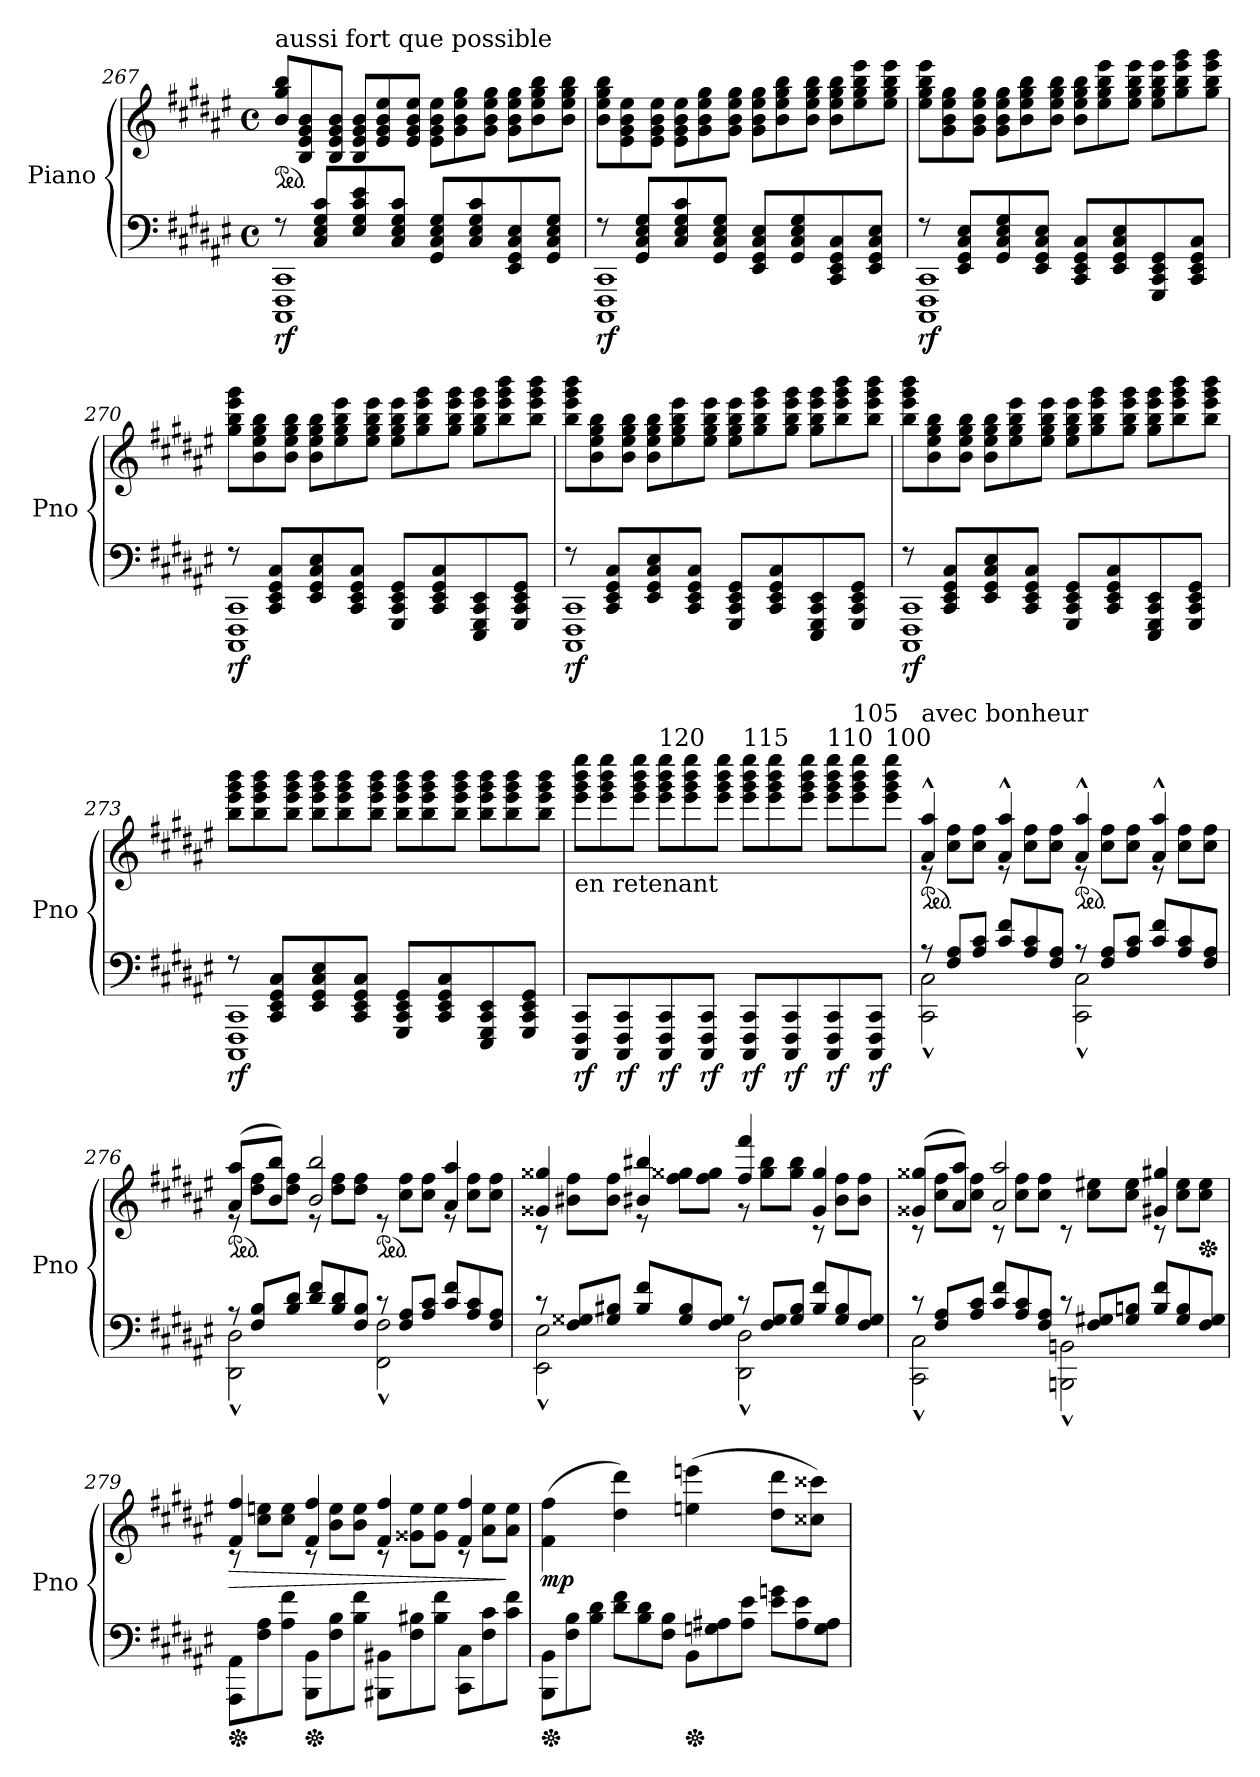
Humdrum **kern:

**kern	**kern	**dynam
*part1	*part1	*part1
*staff2	*staff1	*staff1/2
*I"Piano	*	*
*I'Pno	*	*
!!LO:PB:g=z
*clefF4	*clefG2	*
*k[f#c#g#d#a#e#]	*k[f#c#g#d#a#e#]	*
*F#:	*F#:	*
*M4/4	*M4/4	*
*met(c)	*met(c)	*
=267	=267	=267
*^	*	*
*	*	*ped	*
*	*	*Xtuplet	*
!	!	!LO:TX:a:t=aussi fort que possible	!
!	!	!	!LO:DY:b=2
8rF	1CCC# 1FFF# 1CC#	12b/ 12gg#/ 12bb/L	rf
.	.	12B/ 12e#/ 12g#/ 12b/	.
8C#/ 8E#/ 8G#/ 8c#/L	.	.	.
.	.	12B/ 12e#/ 12g#/ 12b/J	.
8E#/ 8G#/ 8c#/ 8e#/	.	12B/ 12e#/ 12g#/ 12b/L	.
.	.	12e#/ 12g#/ 12b/ 12ee#/	.
8C#/ 8E#/ 8G#/ 8c#/J	.	.	.
.	.	12e#/ 12g#/ 12b/ 12ee#/J	.
8GG#/ 8C#/ 8E#/ 8G#/L	.	12e#\ 12g#\ 12b\ 12ee#\L	.
.	.	12g#\ 12b\ 12ee#\ 12gg#\	.
8C#/ 8E#/ 8G#/ 8c#/	.	.	.
.	.	12g#\ 12b\ 12ee#\ 12gg#\J	.
8EE#/ 8GG#/ 8C#/ 8E#/	.	12g#\ 12b\ 12ee#\ 12gg#\L	.
.	.	12b\ 12ee#\ 12gg#\ 12bb\	.
8GG#/ 8C#/ 8E#/ 8G#/J	.	.	.
.	.	12b\ 12ee#\ 12gg#\ 12bb\J	.
=268	=268	=268	=268
!	!	!	!LO:DY:b=2
8rF	1CCC# 1FFF# 1CC#	12b\ 12ee#\ 12gg#\ 12bb\L	rf
.	.	12e#\ 12g#\ 12b\ 12ee#\	.
8GG#/ 8C#/ 8E#/ 8G#/L	.	.	.
.	.	12e#\ 12g#\ 12b\ 12ee#\J	.
8C#/ 8E#/ 8G#/ 8c#/	.	12e#\ 12g#\ 12b\ 12ee#\L	.
.	.	12g#\ 12b\ 12ee#\ 12gg#\	.
8GG#/ 8C#/ 8E#/ 8G#/J	.	.	.
.	.	12g#\ 12b\ 12ee#\ 12gg#\J	.
8EE#/ 8GG#/ 8C#/ 8E#/L	.	12g#\ 12b\ 12ee#\ 12gg#\L	.
.	.	12b\ 12ee#\ 12gg#\ 12bb\	.
8GG#/ 8C#/ 8E#/ 8G#/	.	.	.
.	.	12b\ 12ee#\ 12gg#\ 12bb\J	.
8CC#/ 8EE#/ 8GG#/ 8C#/	.	12b\ 12ee#\ 12gg#\ 12bb\L	.
.	.	12ee#\ 12gg#\ 12bb\ 12eee#\	.
8EE#/ 8GG#/ 8C#/ 8E#/J	.	.	.
.	.	12ee#\ 12gg#\ 12bb\ 12eee#\J	.
!!LO:PB:g=z
=269	=269	=269	=269
!	!	!	!LO:DY:b=2
8rF	1CCC# 1FFF# 1CC#	12ee#\ 12gg#\ 12bb\ 12eee#\L	rf
.	.	12g#\ 12b\ 12ee#\ 12gg#\	.
8EE#/ 8GG#/ 8C#/ 8E#/L	.	.	.
.	.	12g#\ 12b\ 12ee#\ 12gg#\J	.
8GG#/ 8C#/ 8E#/ 8G#/	.	12g#\ 12b\ 12ee#\ 12gg#\L	.
.	.	12b\ 12ee#\ 12gg#\ 12bb\	.
8EE#/ 8GG#/ 8C#/ 8E#/J	.	.	.
.	.	12b\ 12ee#\ 12gg#\ 12bb\J	.
8CC#/ 8EE#/ 8GG#/ 8C#/L	.	12b\ 12ee#\ 12gg#\ 12bb\L	.
.	.	12ee#\ 12gg#\ 12bb\ 12eee#\	.
8EE#/ 8GG#/ 8C#/ 8E#/	.	.	.
.	.	12ee#\ 12gg#\ 12bb\ 12eee#\J	.
8GGG#/ 8CC#/ 8EE#/ 8GG#/	.	12ee#\ 12gg#\ 12bb\ 12eee#\L	.
.	.	12gg#\ 12bb\ 12eee#\ 12ggg#\	.
8CC#/ 8EE#/ 8GG#/ 8C#/J	.	.	.
.	.	12gg#\ 12bb\ 12eee#\ 12ggg#\J	.
=270	=270	=270	=270
!	!	!	!LO:DY:b=2
8rF	1CCC# 1FFF# 1CC#	12gg#\ 12bb\ 12eee#\ 12ggg#\L	rf
.	.	12b\ 12ee#\ 12gg#\ 12bb\	.
8CC#/ 8EE#/ 8GG#/ 8C#/L	.	.	.
.	.	12b\ 12ee#\ 12gg#\ 12bb\J	.
8EE#/ 8GG#/ 8C#/ 8E#/	.	12b\ 12ee#\ 12gg#\ 12bb\L	.
.	.	12ee#\ 12gg#\ 12bb\ 12eee#\	.
8CC#/ 8EE#/ 8GG#/ 8C#/J	.	.	.
.	.	12ee#\ 12gg#\ 12bb\ 12eee#\J	.
8GGG#/ 8CC#/ 8EE#/ 8GG#/L	.	12ee#\ 12gg#\ 12bb\ 12eee#\L	.
.	.	12gg#\ 12bb\ 12eee#\ 12ggg#\	.
8CC#/ 8EE#/ 8GG#/ 8C#/	.	.	.
.	.	12gg#\ 12bb\ 12eee#\ 12ggg#\J	.
8EEE#/ 8GGG#/ 8CC#/ 8EE#/	.	12gg#\ 12bb\ 12eee#\ 12ggg#\L	.
.	.	12bb\ 12eee#\ 12ggg#\ 12bbb\	.
8GGG#/ 8CC#/ 8EE#/ 8GG#/J	.	.	.
.	.	12bb\ 12eee#\ 12ggg#\ 12bbb\J	.
!!LO:PB:g=z
=271	=271	=271	=271
!	!	!	!LO:DY:b=2
8rF	1CCC# 1FFF# 1CC#	12bb\ 12eee#\ 12ggg#\ 12bbb\L	rf
.	.	12b\ 12ee#\ 12gg#\ 12bb\	.
8CC#/ 8EE#/ 8GG#/ 8C#/L	.	.	.
.	.	12b\ 12ee#\ 12gg#\ 12bb\J	.
8EE#/ 8GG#/ 8C#/ 8E#/	.	12b\ 12ee#\ 12gg#\ 12bb\L	.
.	.	12ee#\ 12gg#\ 12bb\ 12eee#\	.
8CC#/ 8EE#/ 8GG#/ 8C#/J	.	.	.
.	.	12ee#\ 12gg#\ 12bb\ 12eee#\J	.
8GGG#/ 8CC#/ 8EE#/ 8GG#/L	.	12ee#\ 12gg#\ 12bb\ 12eee#\L	.
.	.	12gg#\ 12bb\ 12eee#\ 12ggg#\	.
8CC#/ 8EE#/ 8GG#/ 8C#/	.	.	.
.	.	12gg#\ 12bb\ 12eee#\ 12ggg#\J	.
8EEE#/ 8GGG#/ 8CC#/ 8EE#/	.	12gg#\ 12bb\ 12eee#\ 12ggg#\L	.
.	.	12bb\ 12eee#\ 12ggg#\ 12bbb\	.
8GGG#/ 8CC#/ 8EE#/ 8GG#/J	.	.	.
.	.	12bb\ 12eee#\ 12ggg#\ 12bbb\J	.
=272	=272	=272	=272
!	!	!	!LO:DY:b=2
8rF	1CCC# 1FFF# 1CC#	12bb\ 12eee#\ 12ggg#\ 12bbb\L	rf
.	.	12b\ 12ee#\ 12gg#\ 12bb\	.
8CC#/ 8EE#/ 8GG#/ 8C#/L	.	.	.
.	.	12b\ 12ee#\ 12gg#\ 12bb\J	.
8EE#/ 8GG#/ 8C#/ 8E#/	.	12b\ 12ee#\ 12gg#\ 12bb\L	.
.	.	12ee#\ 12gg#\ 12bb\ 12eee#\	.
8CC#/ 8EE#/ 8GG#/ 8C#/J	.	.	.
.	.	12ee#\ 12gg#\ 12bb\ 12eee#\J	.
8GGG#/ 8CC#/ 8EE#/ 8GG#/L	.	12ee#\ 12gg#\ 12bb\ 12eee#\L	.
.	.	12gg#\ 12bb\ 12eee#\ 12ggg#\	.
8CC#/ 8EE#/ 8GG#/ 8C#/	.	.	.
.	.	12gg#\ 12bb\ 12eee#\ 12ggg#\J	.
8EEE#/ 8GGG#/ 8CC#/ 8EE#/	.	12gg#\ 12bb\ 12eee#\ 12ggg#\L	.
.	.	12bb\ 12eee#\ 12ggg#\ 12bbb\	.
8GGG#/ 8CC#/ 8EE#/ 8GG#/J	.	.	.
.	.	12bb\ 12eee#\ 12ggg#\ 12bbb\J	.
!!LO:PB:g=z
=273	=273	=273	=273
!	!	!	!LO:DY:b=2
8rF	1CCC# 1FFF# 1CC#	12bb\ 12eee#\ 12ggg#\ 12bbb\L	rf
.	.	12bb\ 12eee#\ 12ggg#\ 12bbb\	.
8CC#/ 8EE#/ 8GG#/ 8C#/L	.	.	.
.	.	12bb\ 12eee#\ 12ggg#\ 12bbb\J	.
8EE#/ 8GG#/ 8C#/ 8E#/	.	12bb\ 12eee#\ 12ggg#\ 12bbb\L	.
.	.	12bb\ 12eee#\ 12ggg#\ 12bbb\	.
8CC#/ 8EE#/ 8GG#/ 8C#/J	.	.	.
.	.	12bb\ 12eee#\ 12ggg#\ 12bbb\J	.
8GGG#/ 8CC#/ 8EE#/ 8GG#/L	.	12bb\ 12eee#\ 12ggg#\ 12bbb\L	.
.	.	12bb\ 12eee#\ 12ggg#\ 12bbb\	.
8CC#/ 8EE#/ 8GG#/ 8C#/	.	.	.
.	.	12bb\ 12eee#\ 12ggg#\ 12bbb\J	.
8EEE#/ 8GGG#/ 8CC#/ 8EE#/	.	12bb\ 12eee#\ 12ggg#\ 12bbb\L	.
.	.	12bb\ 12eee#\ 12ggg#\ 12bbb\	.
8GGG#/ 8CC#/ 8EE#/ 8GG#/J	.	.	.
.	.	12bb\ 12eee#\ 12ggg#\ 12bbb\J	.
*v	*v	*	*
!!LO:PB:g=z
=274	=274	=274
!	!LO:TX:b:t=en retenant	!
!	!	!LO:DY:b=2
8CCC#/ 8FFF#/ 8CC#/L	12eee#\ 12ggg#\ 12bbb\ 12eeee#\L	rf
.	12eee#\ 12ggg#\ 12bbb\ 12eeee#\	.
!	!	!LO:DY:b=2
8CCC#/ 8FFF#/ 8CC#/	.	rf
.	12eee#\ 12ggg#\ 12bbb\ 12eeee#\J	.
!	!LO:TX:a:t=120	!
!	!	!LO:DY:b=2
8CCC#/ 8FFF#/ 8CC#/	12eee#\ 12ggg#\ 12bbb\ 12eeee#\L	rf
.	12eee#\ 12ggg#\ 12bbb\ 12eeee#\	.
!	!	!LO:DY:b=2
8CCC#/ 8FFF#/ 8CC#/J	.	rf
.	12eee#\ 12ggg#\ 12bbb\ 12eeee#\J	.
!	!LO:TX:a:t=115	!
!	!	!LO:DY:b=2
8CCC#/ 8FFF#/ 8CC#/L	12eee#\ 12ggg#\ 12bbb\ 12eeee#\L	rf
.	12eee#\ 12ggg#\ 12bbb\ 12eeee#\	.
!	!	!LO:DY:b=2
8CCC#/ 8FFF#/ 8CC#/	.	rf
.	12eee#\ 12ggg#\ 12bbb\ 12eeee#\J	.
!	!LO:TX:a:t=110	!
!	!	!LO:DY:b=2
8CCC#/ 8FFF#/ 8CC#/	12eee#\ 12ggg#\ 12bbb\ 12eeee#\L	rf
!	!LO:TX:a:t=105	!
.	12eee#\ 12ggg#\ 12bbb\ 12eeee#\	.
!	!	!LO:DY:b=2
8CCC#/ 8FFF#/ 8CC#/J	.	rf
!	!LO:TX:a:t=100	!
.	12eee#\ 12ggg#\ 12bbb\ 12eeee#\J	.
=275	=275	=275
*Xtuplet	*	*
*^	*	*
*	*	*ped	*
*	*	*^	*
!	!	!LO:TX:a:t=avec bonheur	!	!
12rA	2CC#\^^ 2C#\^^	4a#/^^ 4aa#/^^	12re	.
12F#/ 12A#/L	.	.	12cc#\ 12ff#\L	.
12A#/ 12c#/J	.	.	12cc#\ 12ff#\J	.
12c#/ 12f#/L	.	4a#/^^ 4aa#/^^	12re	.
12A#/ 12c#/	.	.	12cc#\ 12ff#\L	.
12F#/ 12A#/J	.	.	12cc#\ 12ff#\J	.
*	*	*ped	*	*
12rA	2CC#\^^ 2C#\^^	4a#/^^ 4aa#/^^	12re	.
12F#/ 12A#/L	.	.	12cc#\ 12ff#\L	.
12A#/ 12c#/J	.	.	12cc#\ 12ff#\J	.
12c#/ 12f#/L	.	4a#/^^ 4aa#/^^	12re	.
12A#/ 12c#/	.	.	12cc#\ 12ff#\L	.
12F#/ 12A#/J	.	.	12cc#\ 12ff#\J	.
!!LO:PB:g=z	!!
=276	=276	=276	=276	=276
*	*	*ped	*	*
12rA	2DD#\^^ 2D#\^^	(8a#/ 8aa#/L	12re	.
12F#/ 12B/L	.	.	12dd#\ 12ff#\L	.
.	.	8b/ 8bb/J)	.	.
12B/ 12d#/J	.	.	12dd#\ 12ff#\J	.
12d#/ 12f#/L	.	2b/ 2bb/	12re	.
12B/ 12d#/	.	.	12dd#\ 12ff#\L	.
12F#/ 12B/J	.	.	12dd#\ 12ff#\J	.
*	*	*ped	*	*
12rc	2FF#\^^ 2F#\^^	.	12r	.
12F#/ 12A#/L	.	.	12cc#\ 12ff#\L	.
12A#/ 12c#/J	.	.	12cc#\ 12ff#\J	.
12c#/ 12f#/L	.	4a#/ 4aa#/	12re	.
12A#/ 12c#/	.	.	12cc#\ 12ff#\L	.
12F#/ 12A#/J	.	.	12cc#\ 12ff#\J	.
!!LO:PB:g=z	!!
=277	=277	=277	=277	=277
12rc	2EE#\^^ 2E#\^^	4g##X/ 4gg##X/	12rc	.
12F#/ 12G##X/L	.	.	12b#X\ 12ff#\L	.
12G##/ 12B#X/J	.	.	12b#\ 12ff#\J	.
12B#/ 12f#/L	.	4b#X/ 4bb#X/	12re	.
12G##/ 12B#/	.	.	12ff#\ 12gg##X\L	.
12F#/ 12G##/J	.	.	12ff#\ 12gg##\J	.
12rc	2DD#\^^ 2D#\^^	4ff#/ 4fff#/	12rg	.
12F#/ 12G##/L	.	.	12gg##\ 12bb#\L	.
12G##/ 12B#/J	.	.	12gg##\ 12bb#\J	.
12B#/ 12f#/L	.	4g##/ 4gg##/	12rc	.
12G##/ 12B#/	.	.	12b#\ 12ff#\L	.
12F#/ 12G##/J	.	.	12b#\ 12ff#\J	.
!!LO:PB:g=z	!!
=278	=278	=278	=278	=278
12rc	2CC#\^^ 2C#\^^	(8g##X/ 8gg##X/L	12rc	.
12F#/ 12A#/L	.	.	12cc#\ 12ff#\L	.
.	.	8a#/ 8aa#/J)	.	.
12A#/ 12c#/J	.	.	12cc#\ 12ff#\J	.
12c#/ 12f#/L	.	2a#/ 2aa#/	12rc	.
12A#/ 12c#/	.	.	12cc#\ 12ff#\L	.
12F#/ 12A#/J	.	.	12cc#\ 12ff#\J	.
12rc	2BBBn\^^ 2BBn\^^	.	12r	.
12F#/ 12G#X/L	.	.	12cc#\ 12ee#X\L	.
12G#/ 12Bn/J	.	.	12cc#\ 12ee#\J	.
12B/ 12f#/L	.	4g#X/ 4gg#X/	12rc	.
12G#/ 12B/	.	.	12cc#\ 12ee#\L	.
*	*	*Xped	*	*
12F#/ 12G#/J	.	.	12cc#\ 12ee#\J	.
*v	*v	*	*	*
=279	=279	=279	=279
*Xped	*	*	*
!	!	!	!LO:HP:b
12AAA#\ 12AA#\L	4f#/ 4ff#/	12rc	>
12F#\ 12A#\	.	12cc#\ 12een\L	.
12A#\ 12f#\J	.	12cc#\ 12ee\J	.
*Xped	*	*	*
12BBB\ 12BB\L	4f#/ 4ff#/	12rc	.
12F#\ 12B\	.	12b\ 12ee\L	.
12B\ 12f#\J	.	12b\ 12ee\J	.
12BBB#X\ 12BB#X\L	4f#/ 4ff#/	12rc	.
12F#\ 12B#X\	.	12g##X\ 12ee\L	.
12B#\ 12f#\J	.	12g##\ 12ee\J	.
12CC#\ 12C#\L	4f#/ 4ff#/	12rc	.
12F#\ 12c#\	.	12a#\ 12ee\L	.
12c#\ 12f#\J	.	12a#\ 12ee\J	]
*	*v	*v	*
=280	=280	=280
*Xped	*	*
*	*^	*
!	!	!	!LO:DY:b
*	*v	*v	*
12BBB\ 12BB\L	(4f#\ 4ff#\	mp
12F#\ 12B\	.	.
12B\ 12d#\J	.	.
12d#\ 12f#\L	4dd#\ 4ddd#\)	.
12B\ 12d#\	.	.
12F#\ 12B\J	.	.
*Xped	*	*
12BB\L	(4een\ 4eeen\	.
12Gn\ 12A#X\	.	.
12A#\ 12e#\J	.	.
12e#\ 12gn\L	8dd#\ 8ddd#\L	.
12A#\ 12e#\	.	.
.	8cc##X\ 8ccc##X\J)	.
12G\ 12A#\J	.	.
=	=	=
*-	*-	*-
